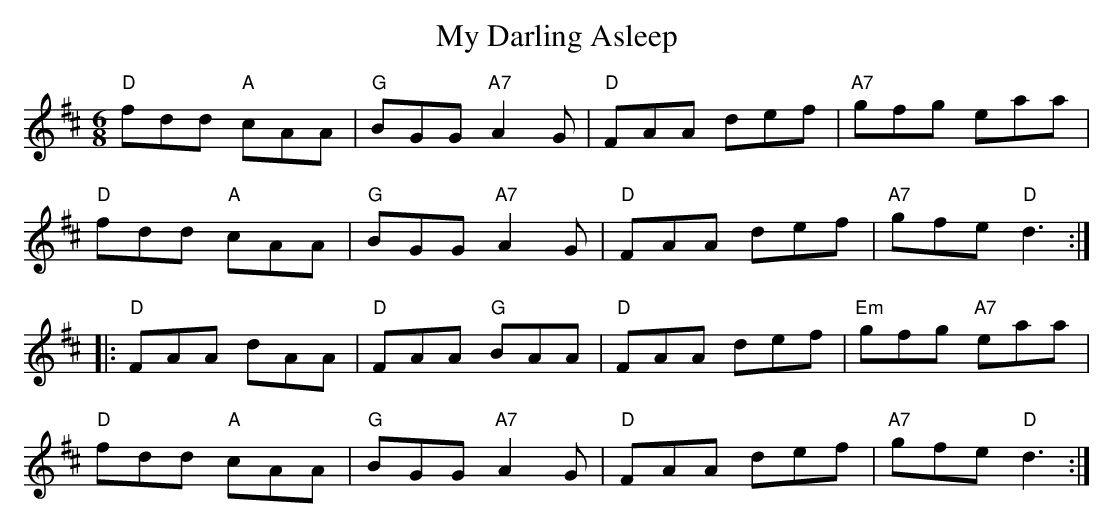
X:1
T:My Darling Asleep
M:6/8
K:D
"D"fdd "A"cAA|"G"BGG "A7"A2G|"D"FAA def|"A7"gfg eaa|
"D"fdd "A"cAA|"G"BGG "A7"A2G|"D"FAA def|"A7"gfe "D"d3:|
|:"D"FAA dAA|"D"FAA "G"BAA|"D"FAA def|"Em"gfg "A7"eaa|
"D"fdd "A"cAA|"G"BGG "A7"A2G|"D"FAA def|"A7"gfe "D"d3:|
